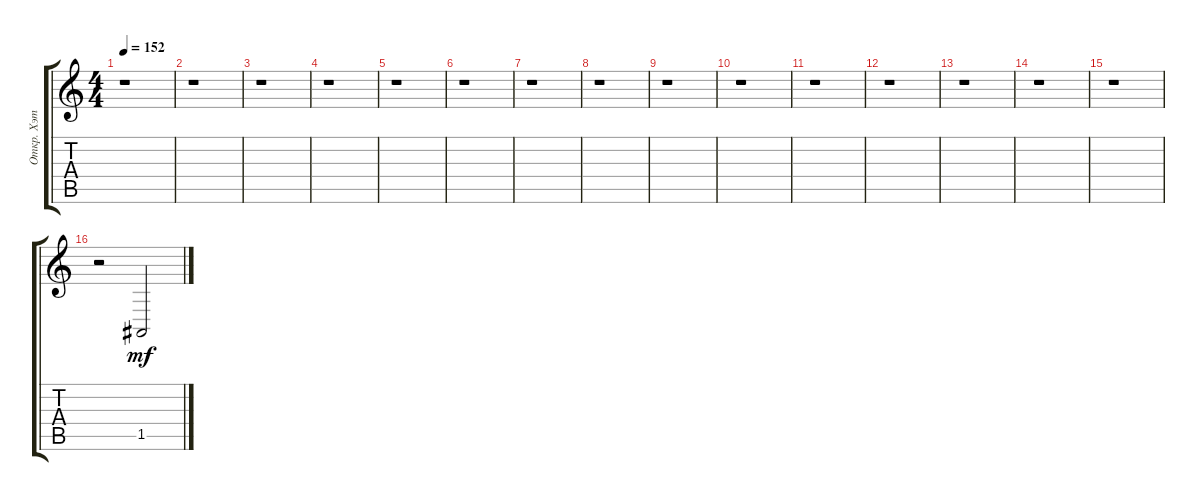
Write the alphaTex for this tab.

\track ("Откр. Хэт" "Откр. Хэт") {instrument acousticgrandpiano}
\staff {score tabs}
\tuning (E4 B3 G3 D3 A2 E2) {hide}
\ts (4 4)
\tempo 152
\clef g2
\ks c
r.1{dy mf} |
r.1 |
r.1 |
r.1 |
r.1 |
r.1 |
r.1 |
r.1 |
r.1 |
r.1 |
r.1 |
r.1 |
r.1 |
r.1 |
r.1 |
r.2 1.5.2
